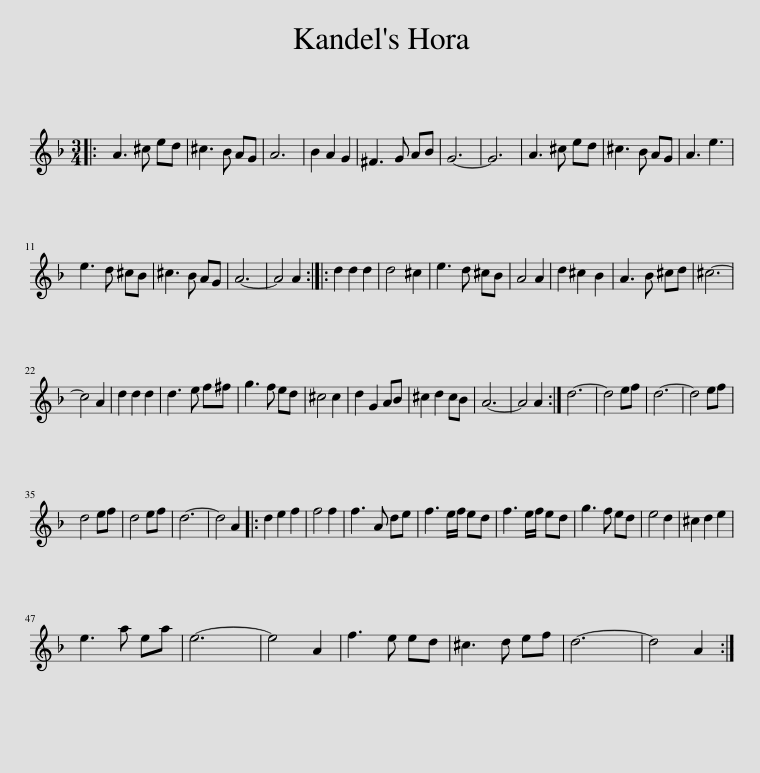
X:1
L:1/8
M:3/4
I:linebreak $
K:Dmin
V:1 treble
V:1
|: A3 ^c ed | ^c3 B AG | A6 | B2 A2 G2 | ^F3 G AB | %5
 G6- | G6 | A3 ^c ed | ^c3 B AG | A3 e3 |$ %10
 e3 d ^cB | ^c3 B AG | A6- | A4 A2 :: d2 d2 d2 | %15
 d4 ^c2 | e3 d ^cB | A4 A2 | d2 ^c2 B2 | A3 B ^cd | %20
 ^c6- |$ c4 A2 | d2 d2 d2 | d3 e f^f | g3 f ed | %25
 ^c4 c2 | d2 G2 AB | ^c2 d2 cB | A6- | A4 A2 :| %30
 d6- | d4 ef | d6- | d4 ef |$ d4 ef | %35
 d4 ef | d6- | d4 A2 |: d2 e2 f2 | f4 f2 | %40
 f3 A de | f3 e/f/ ed | f3 e/f/ ed | g3 f ed | e4 d2 | %45
 ^c2 d2 e2 |$ e3 a ea | e6- | e4 A2 | f3 e ed | %50
 ^c3 d ef | d6- | d4 A2 :| %53
